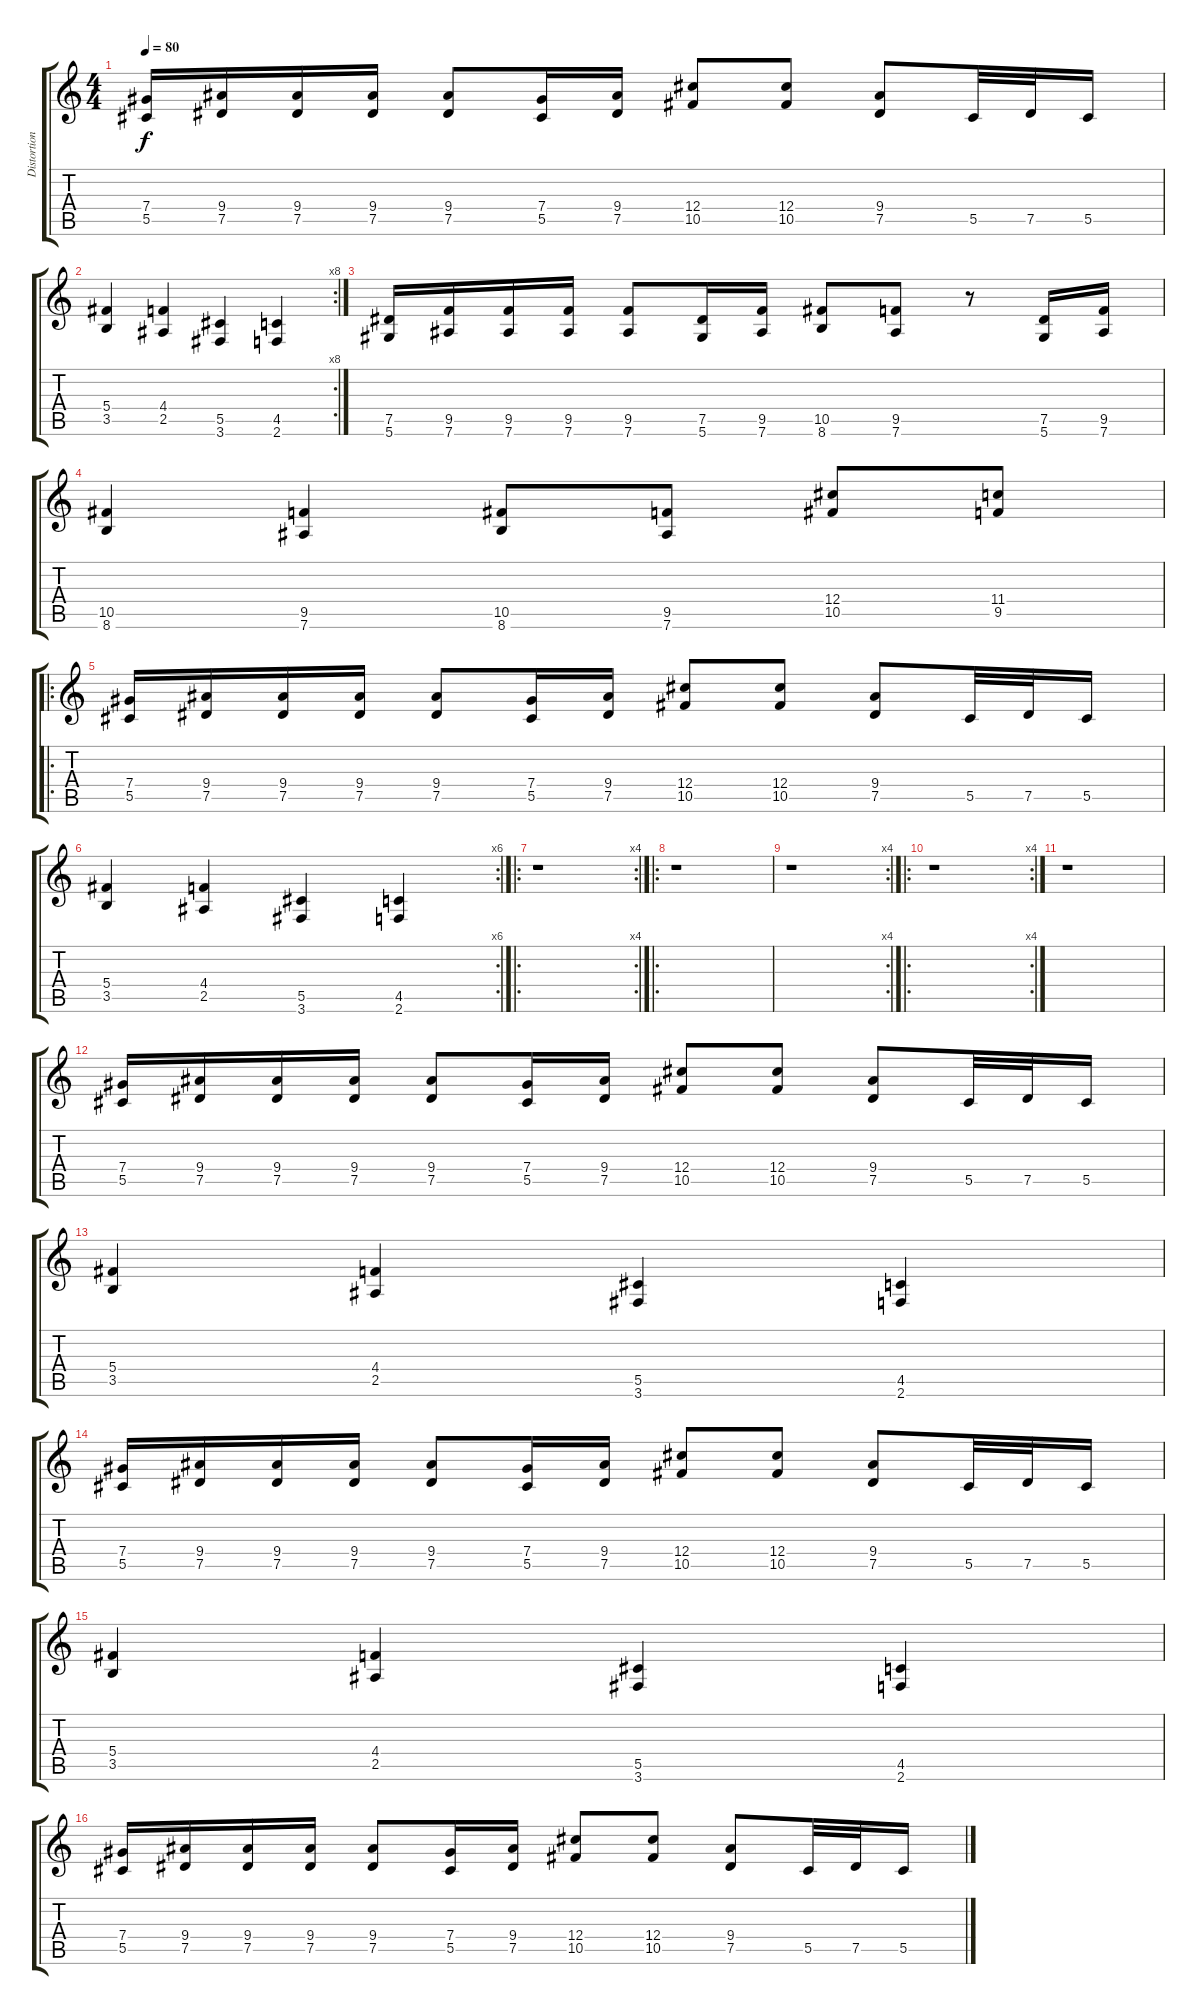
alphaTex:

\track ("Distortion Guitar" "Distortion") {instrument distortionguitar}
\staff {score tabs}
\tuning (Eb4 Bb3 Gb3 Db3 Ab2 Eb2) {hide}
\ts (4 4)
\tempo 80
\clef g2
\ks c
(7.4 5.5).16{dy f instrument distortionguitar} (9.4 7.5).16 (9.4 7.5).16 (9.4 7.5).16 (9.4 7.5).8 (7.4 5.5).16 (9.4 7.5).16 (12.4 10.5).8 (12.4 10.5).8 (9.4 7.5).8 5.5.32 7.5.32 5.5.16 |
\rc 8
(5.4 3.5).4 (4.4 2.5).4 (5.5 3.6).4 (4.5 2.6).4 |
(7.5 5.6).16 (9.5 7.6).16 (9.5 7.6).16 (9.5 7.6).16 (9.5 7.6).8 (7.5 5.6).16 (9.5 7.6).16 (10.5 8.6).8 (9.5 7.6).8 r.8 (7.5 5.6).16 (9.5 7.6).16 |
(10.5 8.6).4 (9.5 7.6).4 (10.5 8.6).8 (9.5 7.6).8 (12.4 10.5).8 (11.4 9.5).8 |
\ro
(7.4 5.5).16 (9.4 7.5).16 (9.4 7.5).16 (9.4 7.5).16 (9.4 7.5).8 (7.4 5.5).16 (9.4 7.5).16 (12.4 10.5).8 (12.4 10.5).8 (9.4 7.5).8 5.5.32 7.5.32 5.5.16 |
\rc 6
(5.4 3.5).4 (4.4 2.5).4 (5.5 3.6).4 (4.5 2.6).4 |
\ro
\rc 4
r.1 |
\ro
r.1 |
\rc 4
r.1 |
\ro
\rc 4
r.1 |
r.1 |
(7.4 5.5).16 (9.4 7.5).16 (9.4 7.5).16 (9.4 7.5).16 (9.4 7.5).8 (7.4 5.5).16 (9.4 7.5).16 (12.4 10.5).8 (12.4 10.5).8 (9.4 7.5).8 5.5.32 7.5.32 5.5.16 |
(5.4 3.5).4 (4.4 2.5).4 (5.5 3.6).4 (4.5 2.6).4 |
(7.4 5.5).16 (9.4 7.5).16 (9.4 7.5).16 (9.4 7.5).16 (9.4 7.5).8 (7.4 5.5).16 (9.4 7.5).16 (12.4 10.5).8 (12.4 10.5).8 (9.4 7.5).8 5.5.32 7.5.32 5.5.16 |
(5.4 3.5).4 (4.4 2.5).4 (5.5 3.6).4 (4.5 2.6).4 |
(7.4 5.5).16 (9.4 7.5).16 (9.4 7.5).16 (9.4 7.5).16 (9.4 7.5).8 (7.4 5.5).16 (9.4 7.5).16 (12.4 10.5).8 (12.4 10.5).8 (9.4 7.5).8 5.5.32 7.5.32 5.5.16
